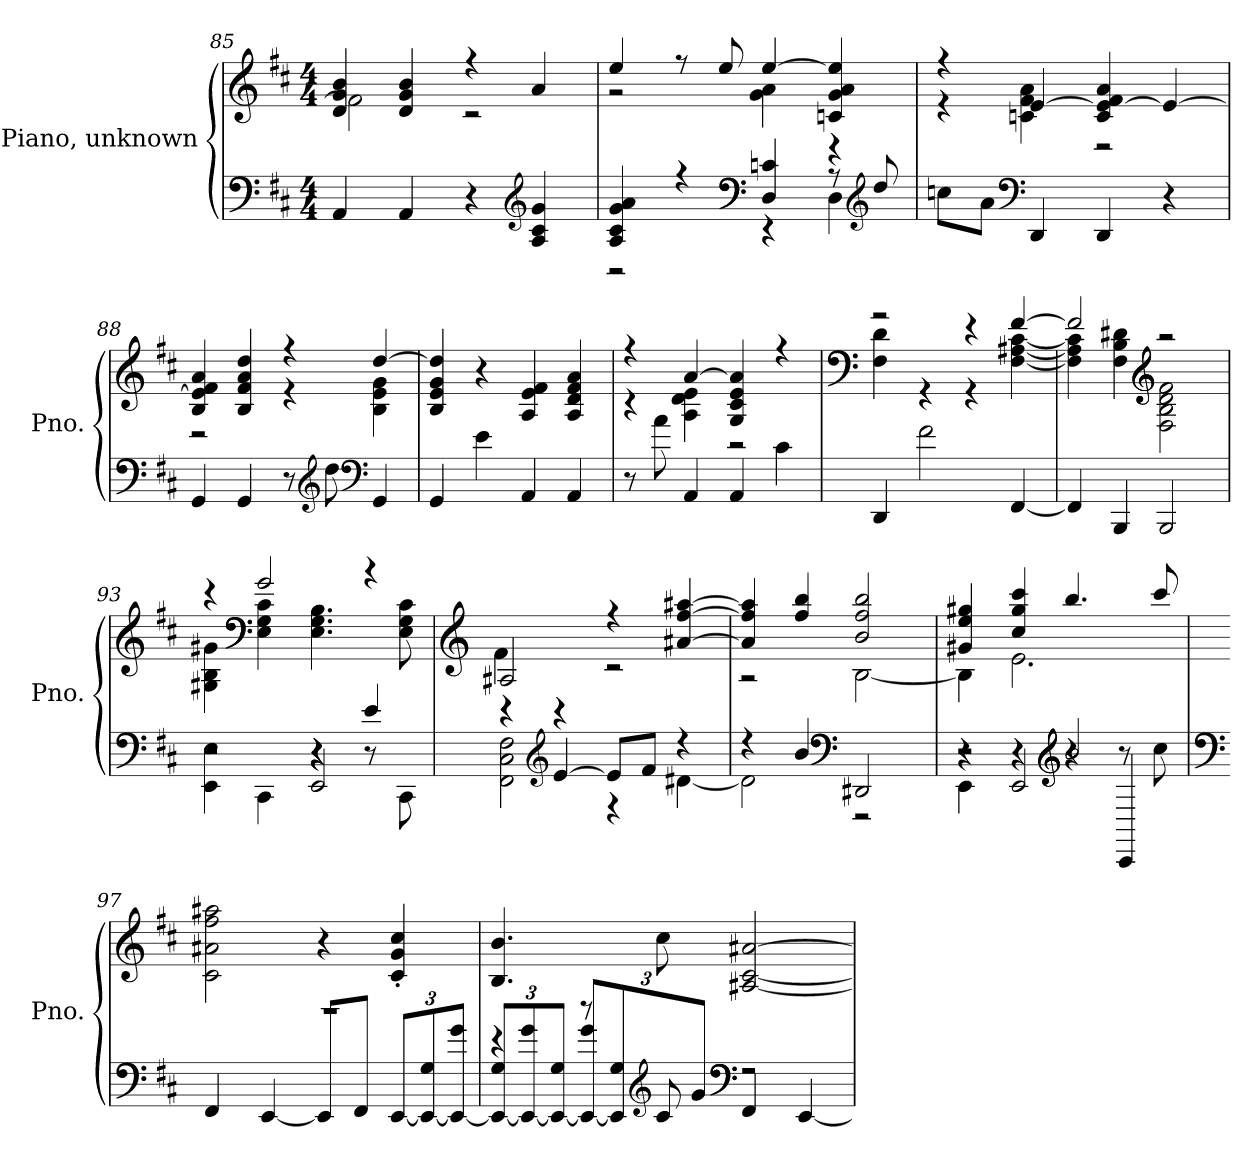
**kern	**kern
*part1	*part1
*staff2	*staff1
*I"Piano, unknown	*
*I'Pno.	*
*clefF4	*clefG2
*k[f#c#]	*k[f#c#]
*M4/4	*M4/4
=85	=85
*	*^
4AA/	4d/ 4g/ 4b/	2f#\]
4AA/	4d/ 4g/ 4b/	.
4r	4r	2r
*clefG2	*	*
4A/ 4c#/ 4g/	4a/	.
=86	=86	=86
*^	*	*
4A/ 4c#/ 4g/ 4a/	2r	4ee/	2r
4r	.	8r	.
.	.	8ee/	.
*clefF4	*	*	*
4D/ 4cn/	4r	[4ee/	4g\ 4a\
8r	4D\	4cn/ 4g/ 4a/ 4ee/]	4r
*clefG2	*	*	*
8dd/	.	.	.
*v	*v	*	*
!!LO:LB:g=z	!!
=87	=87	=87
8ccn\L	4r	4r
8a\J	.	.
*clefF4	*	*
4DD/	[4e/	4cn\ 4f#\ 4a\
4DD/	4c/ 4e/_ 4f#/ 4a/	2r
4r	4e/_	.
=88	=88	=88
4GG/	4B/ 4e/] 4f#/ 4a/	2r
4GG/	4B/ 4f#/ 4a/ 4dd/	.
8r	4r	4r
*clefG2	*	*
8dd\	.	.
*clefF4	*	*
4GG/	[4dd/	4B\ 4e\ 4g\
*	*v	*v
=89	=89
4GG/	4B/ 4e/ 4g/ 4dd/]
4e\	4r
4AA/	4A/ 4e/ 4f#/
4AA/	4A/ 4d/ 4f#/ 4a/
=90	=90
*	*^
8r	4r	4r
8a\	.	.
4AA/	[4a/	4A\ 4d\ 4e\
4AA/	4G/ 4c#/ 4e/ 4a/]	2r
4c#\	4r	.
=91	=91	=91
*	*clefF4	*
4DD/	2r	4F#\ 4d\
2f#\	.	4r
.	4r	4r
[4FF#/	[4f#/	[4F#\ [4A#X\ [4c#\
!!LO:LB:g=z	!!
=92	=92	=92
4FF#/]	2f#/]	4F#\] 4A#\] 4c#\]
4BBB/	.	4F#\ 4B\ 4d#X\
*	*clefG2	*
2BBB/	2r	2F#\ 2B\ 2d#\ 2f#\
=93	=93	=93
*^	*	*
*	*^	*	*
2r	4EE\ 4E\	2r	4r	4G#X\ 4B\ 4g#X\
*	*	*	*clefF4	*
.	4CC#\	.	2g#/	4E\ 4G#\ 4c#\
4r	4r	2EE/	.	4.E\ 4.G#\ 4.B\
4e/	8r	.	4r	.
.	8CC#\	.	.	8E\ 8G#\ 8c#\
*v	*v	*v	*	*
=94	=94	=94
*	*clefG2	*
*^	*	*
4r	2FF#\ 2C#\ 2F#\	2A#X/	4f#\
*clefG2	*	*	*
[4e/	.	.	4r
8e/L]	4r	4r	2r
8f#/J	.	.	.
4r	[4d#X\	[4a#X/ [4ff#/ [4aa#X/	.
=95	=95	=95	=95
4r	2d#\]	4a#/] 4ff#/] 4aa#/]	2r
4b/	.	4ff#/ 4bb/	.
*clefF4	*	*	*
2DD#X/	2r	2b/ 2ff#/ 2bb/	[2B\
=96	=96	=96	=96
*	*^	*	*
2r	4EE\	4r	4g#X/ 4ee/ 4gg#X/	4B\]
.	4r	2EE/	4cc#/ 4gg#/ 4ccc#/	2.e\
*clefG2	*	*	*	*
2b/	4r	.	4.bb/	.
.	8r	4CC#/	.	.
.	8cc#\	.	8ccc#/	.
*v	*v	*v	*	*
*	*v	*v
!!LO:PB:g=z
=97	=97
*clefF4	*
*^	*
1r	4FF#/	2c#\ 2a#X\ 2ff#\ 2aa#X\
.	[4EE/	.
.	8EE/L]	4r
.	8FF#/J	.
*	*Xbrackettup	*
.	[12EE/L	4c#/' 4g/' 4cc#/'
.	12EE/_ 12G/	.
.	12EE/_ 12g/J	.
=98	=98	=98
4r	12EE/_ 12G/L	4.B/ 4.b/
.	12EE/_ 12g/	.
.	12EE/_ 12G/J	.
8r	12EE/_ 12g/L	.
.	12EE/] 12G/	.
*clefG2	*	*
8c#/	.	8cc#\
.	12g/J	.
*clefF4	*	*
2r	4FF#/	[2A#X/ [2c#/ [2a#X/
.	[4EE/	.
*v	*v	*
=	=
*-	*-
